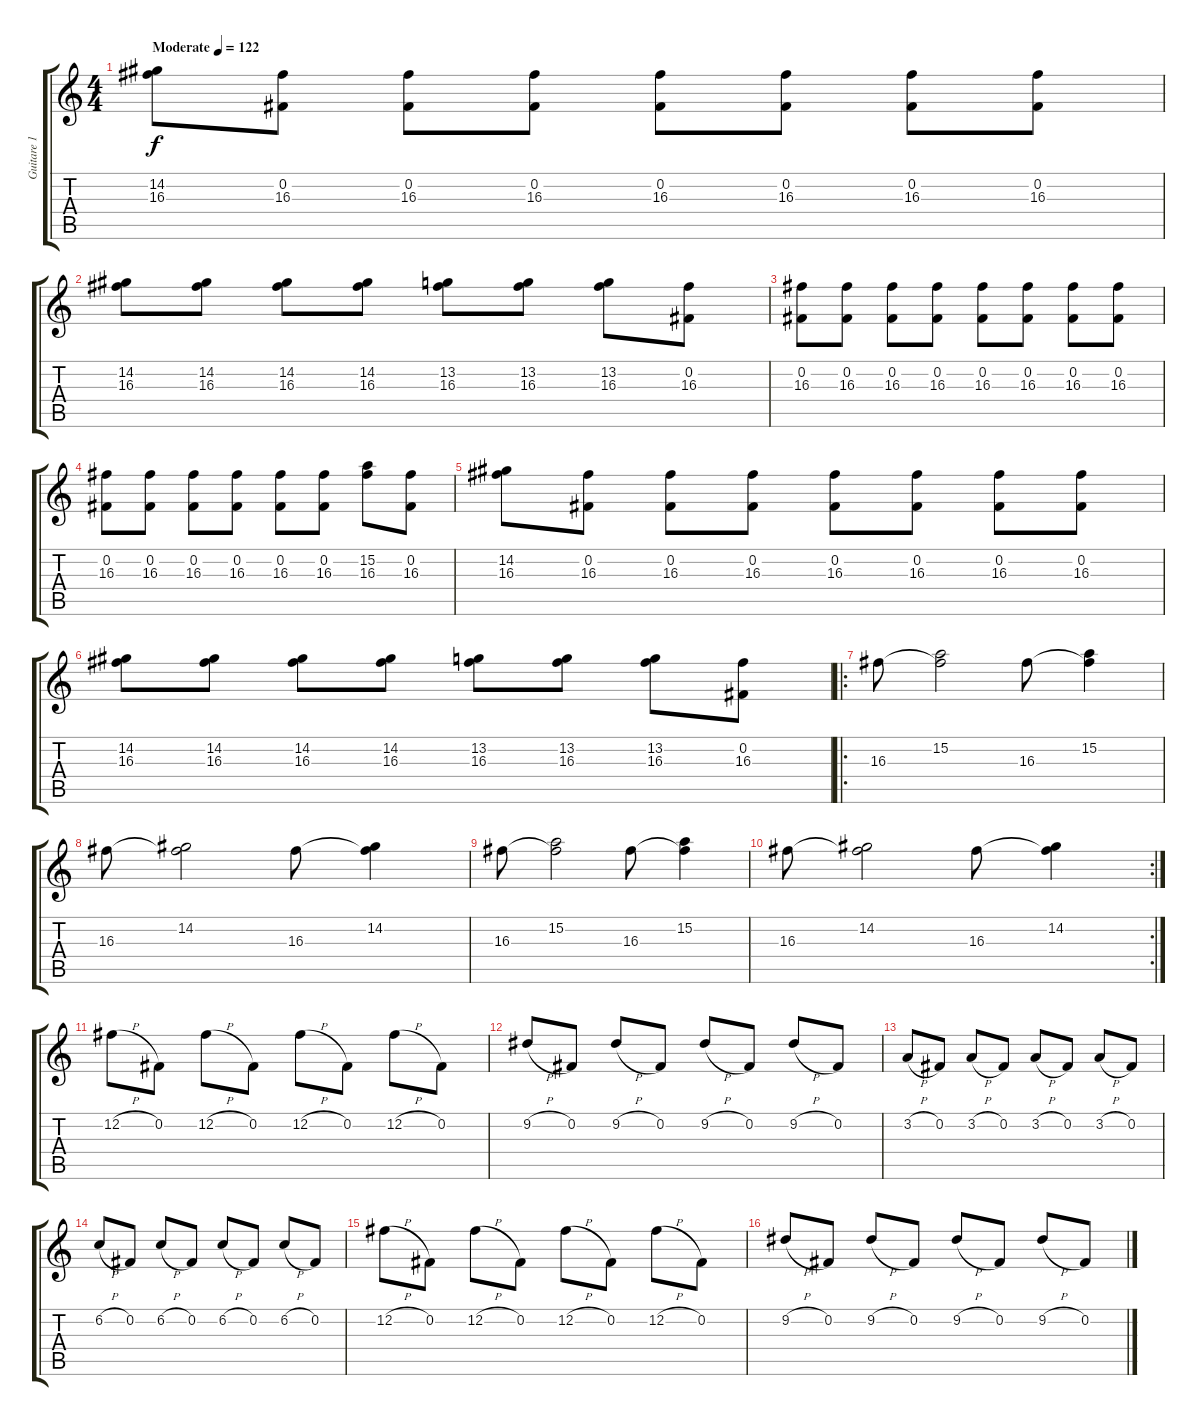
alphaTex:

\track ("Guitare 1" "Guitare 1") {instrument distortionguitar}
\staff {score tabs}
\tuning (B3 Gb3 D3 A2 E2 B1) {hide}
\ts (4 4)
\tempo (122 "Moderate")
\clef g2
\ks c
(14.2 16.3).8{dy f volume 16 instrument distortionguitar} (0.2 16.3).8 (0.2 16.3).8 (0.2 16.3).8 (0.2 16.3).8 (0.2 16.3).8 (0.2 16.3).8 (0.2 16.3).8 |
(14.2 16.3).8 (14.2 16.3).8 (14.2 16.3).8 (14.2 16.3).8 (13.2 16.3).8 (13.2 16.3).8 (13.2 16.3).8 (0.2 16.3).8 |
(0.2 16.3).8 (0.2 16.3).8 (0.2 16.3).8 (0.2 16.3).8 (0.2 16.3).8 (0.2 16.3).8 (0.2 16.3).8 (0.2 16.3).8 |
(0.2 16.3).8 (0.2 16.3).8 (0.2 16.3).8 (0.2 16.3).8 (0.2 16.3).8 (0.2 16.3).8 (15.2 16.3).8 (0.2 16.3).8 |
(14.2 16.3).8 (0.2 16.3).8 (0.2 16.3).8 (0.2 16.3).8 (0.2 16.3).8 (0.2 16.3).8 (0.2 16.3).8 (0.2 16.3).8 |
(14.2 16.3).8 (14.2 16.3).8 (14.2 16.3).8 (14.2 16.3).8 (13.2 16.3).8 (13.2 16.3).8 (13.2 16.3).8 (0.2 16.3).8 |
\ro
16.3.8 (15.2 16.3{t}).2 16.3.8 (15.2 16.3{t}).4 |
16.3.8 (14.2 16.3{t}).2 16.3.8 (14.2 16.3{t}).4 |
16.3.8 (15.2 16.3{t}).2 16.3.8 (15.2 16.3{t}).4 |
\rc 2
16.3.8 (14.2 16.3{t}).2 16.3.8 (14.2 16.3{t}).4 |
12.2{h}.8 0.2.8 12.2{h}.8 0.2.8 12.2{h}.8 0.2.8 12.2{h}.8 0.2.8 |
9.2{h}.8 0.2.8 9.2{h}.8 0.2.8 9.2{h}.8 0.2.8 9.2{h}.8 0.2.8 |
3.2{h}.8 0.2.8 3.2{h}.8 0.2.8 3.2{h}.8 0.2.8 3.2{h}.8 0.2.8 |
6.2{h}.8 0.2.8 6.2{h}.8 0.2.8 6.2{h}.8 0.2.8 6.2{h}.8 0.2.8 |
12.2{h}.8 0.2.8 12.2{h}.8 0.2.8 12.2{h}.8 0.2.8 12.2{h}.8 0.2.8 |
9.2{h}.8 0.2.8 9.2{h}.8 0.2.8 9.2{h}.8 0.2.8 9.2{h}.8 0.2.8
